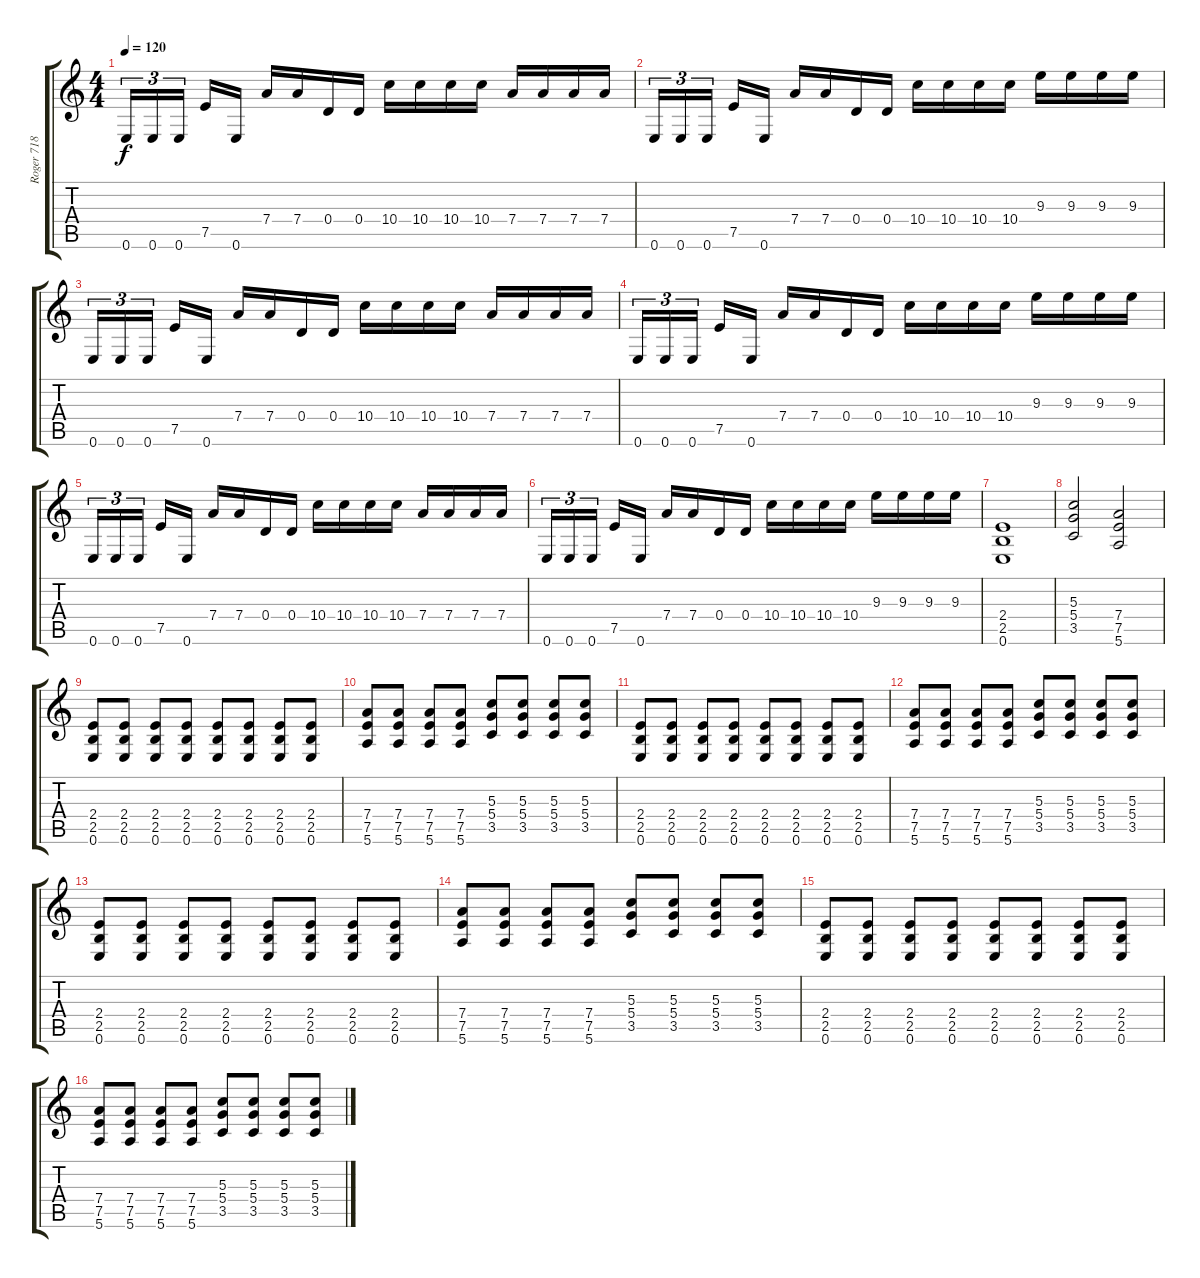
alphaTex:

\track ("Roger 718" "Roger 718") {instrument distortionguitar}
\staff {score tabs}
\tuning (E4 B3 G3 D3 A2 E2) {hide}
\ts (4 4)
\tempo 120
\clef g2
\ks c
0.6.16{tu (3 2) dy f} 0.6.16{tu (3 2)} 0.6.16{tu (3 2)} 7.5.16 0.6.16 7.4.16 7.4.16 0.4.16 0.4.16 10.4.16 10.4.16 10.4.16 10.4.16 7.4.16 7.4.16 7.4.16 7.4.16 |
0.6.16{tu (3 2)} 0.6.16{tu (3 2)} 0.6.16{tu (3 2)} 7.5.16 0.6.16 7.4.16 7.4.16 0.4.16 0.4.16 10.4.16 10.4.16 10.4.16 10.4.16 9.3.16 9.3.16 9.3.16 9.3.16 |
0.6.16{tu (3 2)} 0.6.16{tu (3 2)} 0.6.16{tu (3 2)} 7.5.16 0.6.16 7.4.16 7.4.16 0.4.16 0.4.16 10.4.16 10.4.16 10.4.16 10.4.16 7.4.16 7.4.16 7.4.16 7.4.16 |
0.6.16{tu (3 2)} 0.6.16{tu (3 2)} 0.6.16{tu (3 2)} 7.5.16 0.6.16 7.4.16 7.4.16 0.4.16 0.4.16 10.4.16 10.4.16 10.4.16 10.4.16 9.3.16 9.3.16 9.3.16 9.3.16 |
0.6.16{tu (3 2)} 0.6.16{tu (3 2)} 0.6.16{tu (3 2)} 7.5.16 0.6.16 7.4.16 7.4.16 0.4.16 0.4.16 10.4.16 10.4.16 10.4.16 10.4.16 7.4.16 7.4.16 7.4.16 7.4.16 |
0.6.16{tu (3 2)} 0.6.16{tu (3 2)} 0.6.16{tu (3 2)} 7.5.16 0.6.16 7.4.16 7.4.16 0.4.16 0.4.16 10.4.16 10.4.16 10.4.16 10.4.16 9.3.16 9.3.16 9.3.16 9.3.16 |
(2.4 2.5 0.6).1 |
(5.3 5.4 3.5).2 (7.4 7.5 5.6).2 |
(2.4 2.5 0.6).8 (2.4 2.5 0.6).8 (2.4 2.5 0.6).8 (2.4 2.5 0.6).8 (2.4 2.5 0.6).8 (2.4 2.5 0.6).8 (2.4 2.5 0.6).8 (2.4 2.5 0.6).8 |
(7.4 7.5 5.6).8 (7.4 7.5 5.6).8 (7.4 7.5 5.6).8 (7.4 7.5 5.6).8 (5.3 5.4 3.5).8 (5.3 5.4 3.5).8 (5.3 5.4 3.5).8 (5.3 5.4 3.5).8 |
(2.4 2.5 0.6).8 (2.4 2.5 0.6).8 (2.4 2.5 0.6).8 (2.4 2.5 0.6).8 (2.4 2.5 0.6).8 (2.4 2.5 0.6).8 (2.4 2.5 0.6).8 (2.4 2.5 0.6).8 |
(7.4 7.5 5.6).8 (7.4 7.5 5.6).8 (7.4 7.5 5.6).8 (7.4 7.5 5.6).8 (5.3 5.4 3.5).8 (5.3 5.4 3.5).8 (5.3 5.4 3.5).8 (5.3 5.4 3.5).8 |
(2.4 2.5 0.6).8 (2.4 2.5 0.6).8 (2.4 2.5 0.6).8 (2.4 2.5 0.6).8 (2.4 2.5 0.6).8 (2.4 2.5 0.6).8 (2.4 2.5 0.6).8 (2.4 2.5 0.6).8 |
(7.4 7.5 5.6).8 (7.4 7.5 5.6).8 (7.4 7.5 5.6).8 (7.4 7.5 5.6).8 (5.3 5.4 3.5).8 (5.3 5.4 3.5).8 (5.3 5.4 3.5).8 (5.3 5.4 3.5).8 |
(2.4 2.5 0.6).8 (2.4 2.5 0.6).8 (2.4 2.5 0.6).8 (2.4 2.5 0.6).8 (2.4 2.5 0.6).8 (2.4 2.5 0.6).8 (2.4 2.5 0.6).8 (2.4 2.5 0.6).8 |
(7.4 7.5 5.6).8 (7.4 7.5 5.6).8 (7.4 7.5 5.6).8 (7.4 7.5 5.6).8 (5.3 5.4 3.5).8 (5.3 5.4 3.5).8 (5.3 5.4 3.5).8 (5.3 5.4 3.5).8
